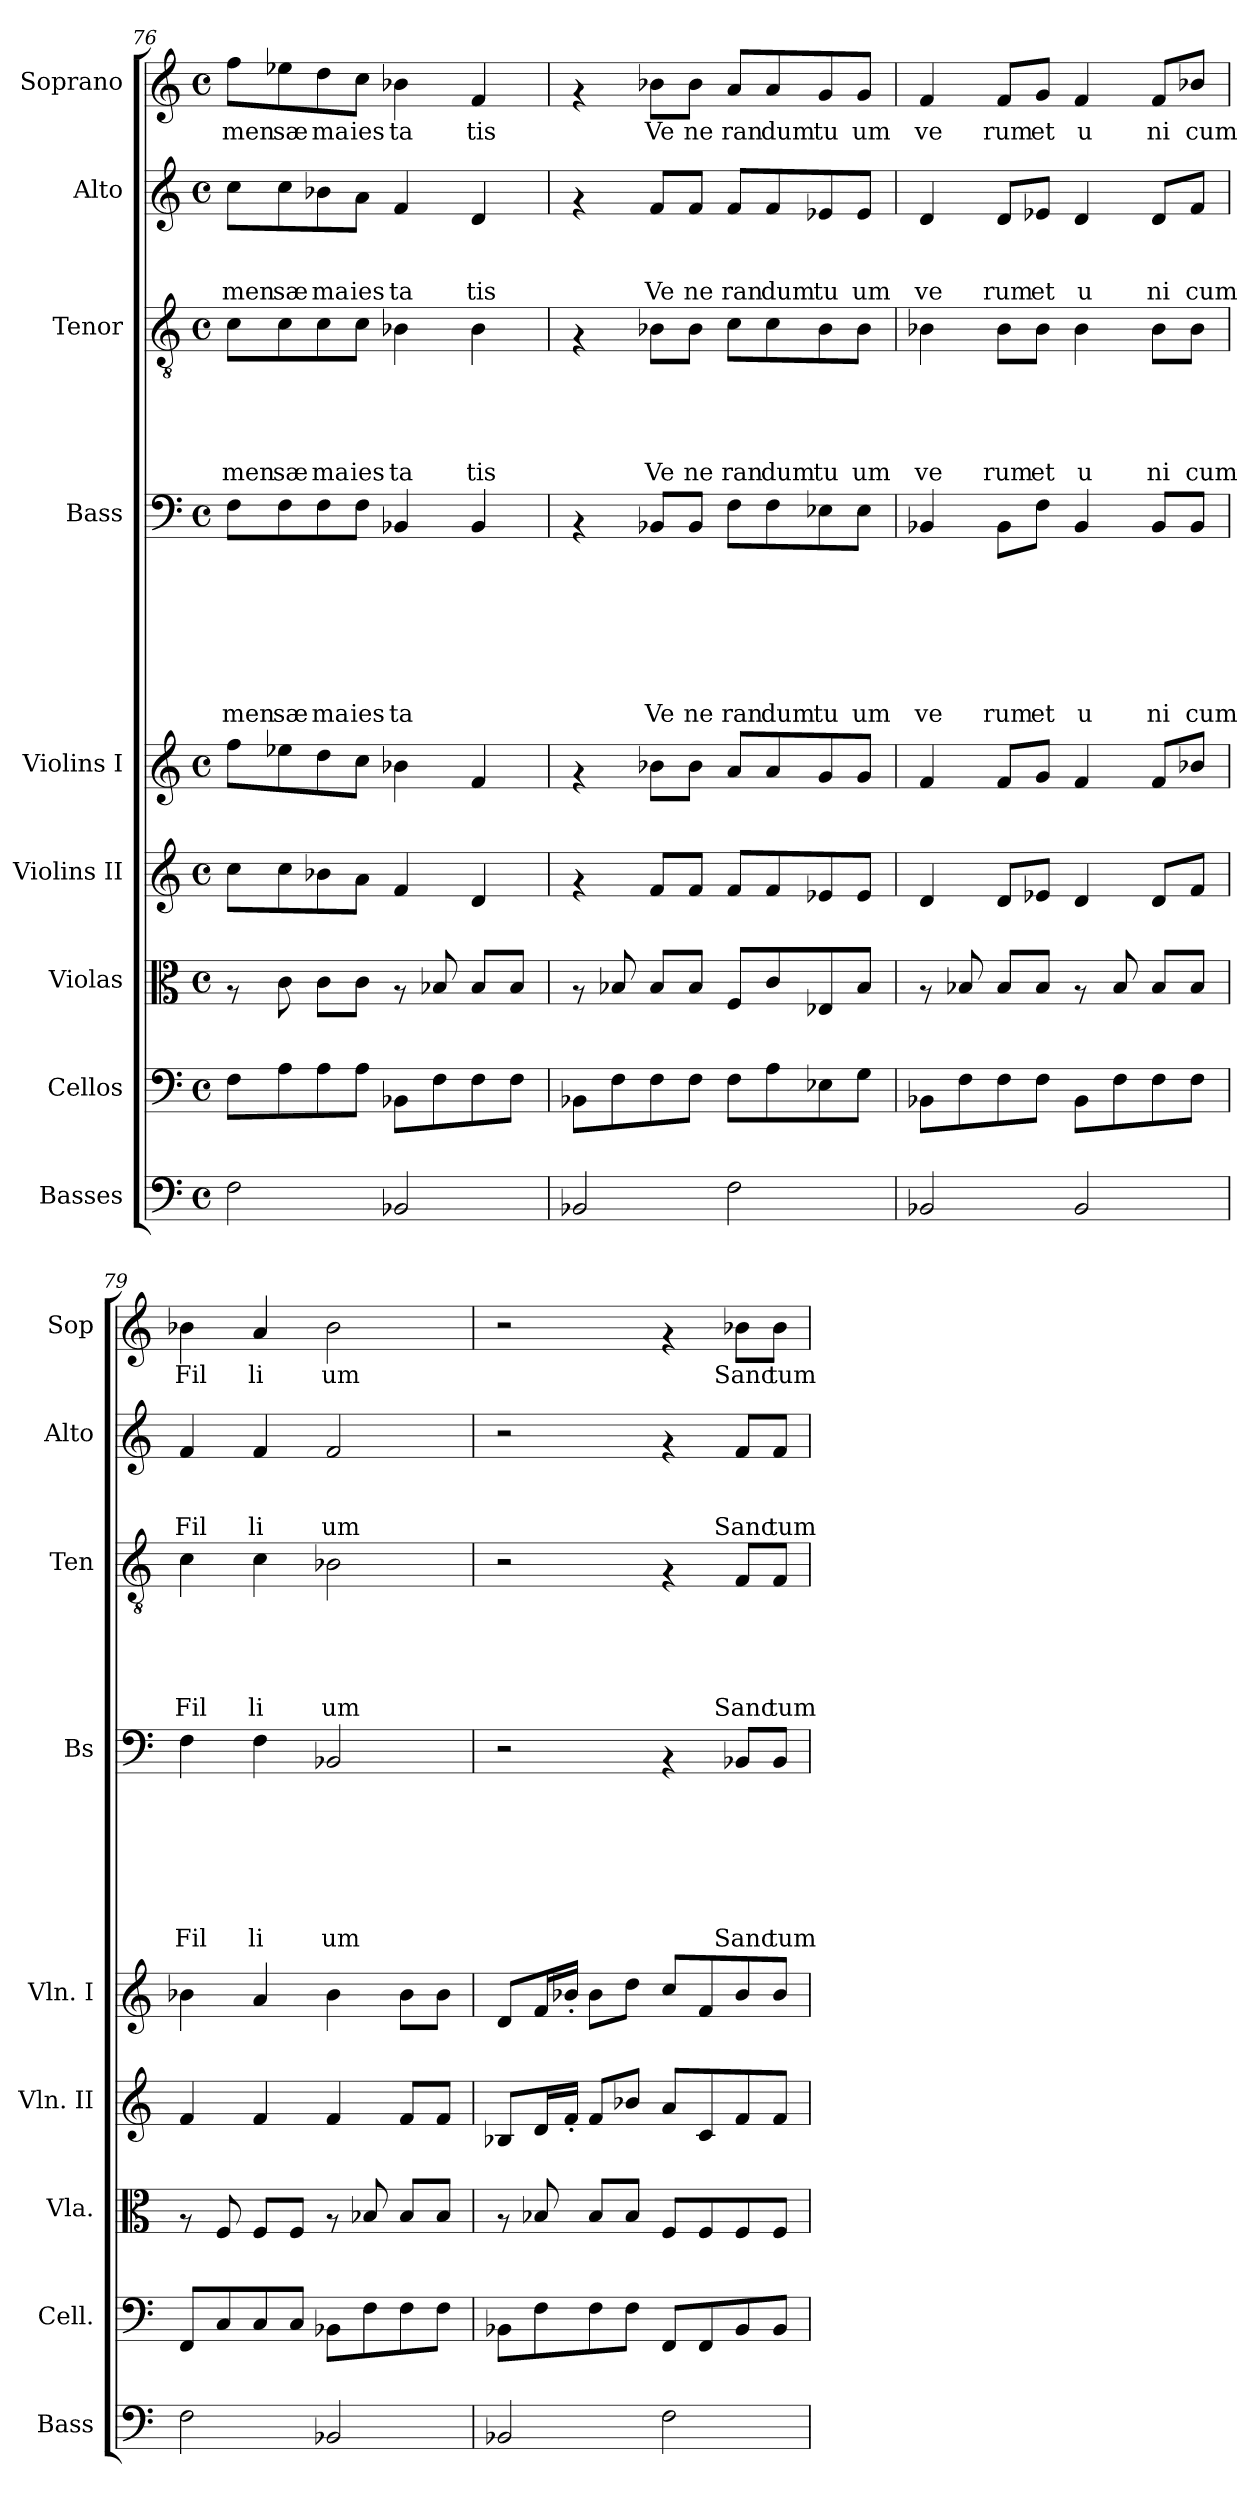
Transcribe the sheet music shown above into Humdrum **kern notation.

**kern	**kern	**kern	**kern	**kern	**kern	**text	**text	**text	**text	**text	**text	**text	**kern	**text	**text	**text	**text	**text	**kern	**text	**text	**text	**kern	**text
*part9	*part8	*part7	*part6	*part5	*part4	*part4	*part4	*part4	*part4	*part4	*part4	*part4	*part3	*part3	*part3	*part3	*part3	*part3	*part2	*part2	*part2	*part2	*part1	*part1
*staff9	*staff8	*staff7	*staff6	*staff5	*staff4	*staff4	*staff4	*staff4	*staff4	*staff4	*staff4	*staff4	*staff3	*staff3	*staff3	*staff3	*staff3	*staff3	*staff2	*staff2	*staff2	*staff2	*staff1	*staff1
*I"Basses	*I"Cellos	*I"Violas	*I"Violins II	*I"Violins I	*I"Bass	*	*	*	*	*	*	*	*I"Tenor	*	*	*	*	*	*I"Alto	*	*	*	*I"Soprano	*
*I'Bass	*I'Cell.	*I'Vla.	*I'Vln. II	*I'Vln. I	*I'Bs	*	*	*	*	*	*	*	*I'Ten	*	*	*	*	*	*I'Alto	*	*	*	*I'Sop	*
*clefF4	*clefF4	*clefC3	*clefG2	*clefG2	*clefF4	*	*	*	*	*	*	*	*clefGv2	*	*	*	*	*	*clefG2	*	*	*	*clefG2	*
*ITrd7c12	*	*	*	*	*	*	*	*	*	*	*	*	*	*	*	*	*	*	*	*	*	*	*	*
*k[]	*k[]	*k[]	*k[]	*k[]	*k[]	*	*	*	*	*	*	*	*k[]	*	*	*	*	*	*k[]	*	*	*	*k[]	*
*C:	*C:	*C:	*C:	*C:	*C:	*	*	*	*	*	*	*	*C:	*	*	*	*	*	*C:	*	*	*	*C:	*
*M4/4	*M4/4	*M4/4	*M4/4	*M4/4	*M4/4	*	*	*	*	*	*	*	*M4/4	*	*	*	*	*	*M4/4	*	*	*	*M4/4	*
*met(c)	*met(c)	*met(c)	*met(c)	*met(c)	*met(c)	*	*	*	*	*	*	*	*met(c)	*	*	*	*	*	*met(c)	*	*	*	*met(c)	*
=76	=76	=76	=76	=76	=76	=76	=76	=76	=76	=76	=76	=76	=76	=76	=76	=76	=76	=76	=76	=76	=76	=76	=76	=76
!	!	!	!	!	!	!	!	!	!	!	!	!LO:LY:b	!	!	!	!	!	!LO:LY:b	!	!	!	!LO:LY:b	!	!LO:LY:b
2FF\	8F\L	8rG	8cc\L	8ff\L	8F\L	.	.	.	.	.	.	men	8c\L	.	.	.	.	men	8cc\L	.	.	men	8ff\L	men
!	!	!	!	!	!	!	!	!	!	!	!	!LO:LY:b	!	!	!	!	!	!LO:LY:b	!	!	!	!LO:LY:b	!	!LO:LY:b
.	8A\	8c\	8cc\	8ee-X\	8F\	.	.	.	.	.	.	sæ	8c\	.	.	.	.	sæ	8cc\	.	.	sæ	8ee-X\	sæ
!	!	!	!	!	!	!	!	!	!	!	!	!LO:LY:b	!	!	!	!	!	!LO:LY:b	!	!	!	!LO:LY:b	!	!LO:LY:b
.	8A\	8c\L	8b-X\	8dd\	8F\	.	.	.	.	.	.	ma	8c\	.	.	.	.	ma	8b-X\	.	.	ma	8dd\	ma
!	!	!	!	!	!	!	!	!	!	!	!	!LO:LY:b	!	!	!	!	!	!LO:LY:b	!	!	!	!LO:LY:b	!	!LO:LY:b
.	8A\J	8c\J	8a\J	8cc\J	8F\J	.	.	.	.	.	.	ies	8c\J	.	.	.	.	ies	8a\J	.	.	ies	8cc\J	ies
!	!	!	!	!	!	!	!	!	!	!	!	!LO:LY:b	!	!	!	!	!	!LO:LY:b	!	!	!	!LO:LY:b	!	!LO:LY:b
2BBB-X/	8BB-X\L	8rG	4f/	4b-X\	4BB-X/	.	.	.	.	.	.	ta	4B-X\	.	.	.	.	ta	4f/	.	.	ta	4b-X\	ta
.	8F\	8B-X/	.	.	.	.	.	.	.	.	.	.	.	.	.	.	.	.	.	.	.	.	.	.
!	!	!	!	!	!	!	!	!	!	!	!	!	!	!	!	!	!	!LO:LY:b	!	!	!	!LO:LY:b	!	!LO:LY:b
.	8F\	8B-/L	4d/	4f/	4BB-/	.	.	.	.	.	.	.	4B-\	.	.	.	.	tis	4d/	.	.	tis	4f/	tis
.	8F\J	8B-/J	.	.	.	.	.	.	.	.	.	.	.	.	.	.	.	.	.	.	.	.	.	.
!!LO:LB:g=z
=77	=77	=77	=77	=77	=77	=77	=77	=77	=77	=77	=77	=77	=77	=77	=77	=77	=77	=77	=77	=77	=77	=77	=77	=77
2BBB-X/	8BB-X\L	8rG	4rf	4rf	4rAA	.	.	.	.	.	.	.	4rF	.	.	.	.	.	4rf	.	.	.	4rf	.
.	8F\	8B-X/	.	.	.	.	.	.	.	.	.	.	.	.	.	.	.	.	.	.	.	.	.	.
!	!	!	!	!	!	!	!	!	!	!	!	!LO:LY:b	!	!	!	!	!	!LO:LY:b	!	!	!	!LO:LY:b	!	!LO:LY:b
.	8F\	8B-/L	8f/L	8b-X\L	8BB-X/L	.	.	.	.	.	.	Ve	8B-X\L	.	.	.	.	Ve	8f/L	.	.	Ve	8b-X\L	Ve
!	!	!	!	!	!	!	!	!	!	!	!	!LO:LY:b	!	!	!	!	!	!LO:LY:b	!	!	!	!LO:LY:b	!	!LO:LY:b
.	8F\J	8B-/J	8f/J	8b-\J	8BB-/J	.	.	.	.	.	.	ne	8B-\J	.	.	.	.	ne	8f/J	.	.	ne	8b-\J	ne
!	!	!	!	!	!	!	!	!	!	!	!	!LO:LY:b	!	!	!	!	!	!LO:LY:b	!	!	!	!LO:LY:b	!	!LO:LY:b
2FF\	8F\L	8F/L	8f/L	8a/L	8F\L	.	.	.	.	.	.	ran	8c\L	.	.	.	.	ran	8f/L	.	.	ran	8a/L	ran
!	!	!	!	!	!	!	!	!	!	!	!	!LO:LY:b	!	!	!	!	!	!LO:LY:b	!	!	!	!LO:LY:b	!	!LO:LY:b
.	8A\	8c/	8f/	8a/	8F\	.	.	.	.	.	.	dum	8c\	.	.	.	.	dum	8f/	.	.	dum	8a/	dum
!	!	!	!	!	!	!	!	!	!	!	!	!LO:LY:b	!	!	!	!	!	!LO:LY:b	!	!	!	!LO:LY:b	!	!LO:LY:b
.	8E-X\	8E-X/	8e-X/	8g/	8E-X\	.	.	.	.	.	.	tu	8B-\	.	.	.	.	tu	8e-X/	.	.	tu	8g/	tu
!	!	!	!	!	!	!	!	!	!	!	!	!LO:LY:b	!	!	!	!	!	!LO:LY:b	!	!	!	!LO:LY:b	!	!LO:LY:b
.	8G\J	8B-/J	8e-/J	8g/J	8E-\J	.	.	.	.	.	.	um	8B-\J	.	.	.	.	um	8e-/J	.	.	um	8g/J	um
=78	=78	=78	=78	=78	=78	=78	=78	=78	=78	=78	=78	=78	=78	=78	=78	=78	=78	=78	=78	=78	=78	=78	=78	=78
!	!	!	!	!	!	!	!	!	!	!	!	!LO:LY:b	!	!	!	!	!	!LO:LY:b	!	!	!	!LO:LY:b	!	!LO:LY:b
2BBB-X/	8BB-X\L	8rG	4d/	4f/	4BB-X/	.	.	.	.	.	.	ve	4B-X\	.	.	.	.	ve	4d/	.	.	ve	4f/	ve
.	8F\	8B-X/	.	.	.	.	.	.	.	.	.	.	.	.	.	.	.	.	.	.	.	.	.	.
!	!	!	!	!	!	!	!	!	!	!	!	!LO:LY:b	!	!	!	!	!	!LO:LY:b	!	!	!	!LO:LY:b	!	!LO:LY:b
.	8F\	8B-/L	8d/L	8f/L	8BB-\L	.	.	.	.	.	.	rum	8B-\L	.	.	.	.	rum	8d/L	.	.	rum	8f/L	rum
!	!	!	!	!	!	!	!	!	!	!	!	!LO:LY:b	!	!	!	!	!	!LO:LY:b	!	!	!	!LO:LY:b	!	!LO:LY:b
.	8F\J	8B-/J	8e-X/J	8g/J	8F\J	.	.	.	.	.	.	et	8B-\J	.	.	.	.	et	8e-X/J	.	.	et	8g/J	et
!	!	!	!	!	!	!	!	!	!	!	!	!LO:LY:b	!	!	!	!	!	!LO:LY:b	!	!	!	!LO:LY:b	!	!LO:LY:b
2BBB-/	8BB-\L	8rG	4d/	4f/	4BB-/	.	.	.	.	.	.	u	4B-\	.	.	.	.	u	4d/	.	.	u	4f/	u
.	8F\	8B-/	.	.	.	.	.	.	.	.	.	.	.	.	.	.	.	.	.	.	.	.	.	.
!	!	!	!	!	!	!	!	!	!	!	!	!LO:LY:b	!	!	!	!	!	!LO:LY:b	!	!	!	!LO:LY:b	!	!LO:LY:b
.	8F\	8B-/L	8d/L	8f/L	8BB-/L	.	.	.	.	.	.	ni	8B-\L	.	.	.	.	ni	8d/L	.	.	ni	8f/L	ni
!	!	!	!	!	!	!	!	!	!	!	!	!LO:LY:b	!	!	!	!	!	!LO:LY:b	!	!	!	!LO:LY:b	!	!LO:LY:b
.	8F\J	8B-/J	8f/J	8b-X/J	8BB-/J	.	.	.	.	.	.	cum	8B-\J	.	.	.	.	cum	8f/J	.	.	cum	8b-X/J	cum
=79	=79	=79	=79	=79	=79	=79	=79	=79	=79	=79	=79	=79	=79	=79	=79	=79	=79	=79	=79	=79	=79	=79	=79	=79
!	!	!	!	!	!	!	!	!	!	!	!	!LO:LY:b	!	!	!	!	!	!LO:LY:b	!	!	!	!LO:LY:b	!	!LO:LY:b
2FF\	8FF/L	8rG	4f/	4b-X\	4F\	.	.	.	.	.	.	Fil	4c\	.	.	.	.	Fil	4f/	.	.	Fil	4b-X\	Fil
.	8C/	8F/	.	.	.	.	.	.	.	.	.	.	.	.	.	.	.	.	.	.	.	.	.	.
!	!	!	!	!	!	!	!	!	!	!	!	!LO:LY:b	!	!	!	!	!	!LO:LY:b	!	!	!	!LO:LY:b	!	!LO:LY:b
.	8C/	8F/L	4f/	4a/	4F\	.	.	.	.	.	.	li	4c\	.	.	.	.	li	4f/	.	.	li	4a/	li
.	8C/J	8F/J	.	.	.	.	.	.	.	.	.	.	.	.	.	.	.	.	.	.	.	.	.	.
!	!	!	!	!	!	!	!	!	!	!	!	!LO:LY:b	!	!	!	!	!	!LO:LY:b	!	!	!	!LO:LY:b	!	!LO:LY:b
2BBB-X/	8BB-X\L	8rG	4f/	4b-\	2BB-X/	.	.	.	.	.	.	um	2B-X\	.	.	.	.	um	2f/	.	.	um	2b-\	um
.	8F\	8B-X/	.	.	.	.	.	.	.	.	.	.	.	.	.	.	.	.	.	.	.	.	.	.
.	8F\	8B-/L	8f/L	8b-\L	.	.	.	.	.	.	.	.	.	.	.	.	.	.	.	.	.	.	.	.
.	8F\J	8B-/J	8f/J	8b-\J	.	.	.	.	.	.	.	.	.	.	.	.	.	.	.	.	.	.	.	.
=80	=80	=80	=80	=80	=80	=80	=80	=80	=80	=80	=80	=80	=80	=80	=80	=80	=80	=80	=80	=80	=80	=80	=80	=80
2BBB-X/	8BB-X\L	8rG	8B-X/L	8d/L	2r	.	.	.	.	.	.	.	2r	.	.	.	.	.	2r	.	.	.	2r	.
.	8F\	8B-X/	16d/L	16f/L	.	.	.	.	.	.	.	.	.	.	.	.	.	.	.	.	.	.	.	.
.	.	.	16f'</JJ	16b-X'</JJ	.	.	.	.	.	.	.	.	.	.	.	.	.	.	.	.	.	.	.	.
.	8F\	8B-/L	8f/L	8b-\L	.	.	.	.	.	.	.	.	.	.	.	.	.	.	.	.	.	.	.	.
.	8F\J	8B-/J	8b-X/J	8dd\J	.	.	.	.	.	.	.	.	.	.	.	.	.	.	.	.	.	.	.	.
2FF\	8FF/L	8F/L	8a/L	8cc/L	4rAA	.	.	.	.	.	.	.	4rF	.	.	.	.	.	4rf	.	.	.	4rf	.
.	8FF/	8F/	8c/	8f/	.	.	.	.	.	.	.	.	.	.	.	.	.	.	.	.	.	.	.	.
!	!	!	!	!	!	!	!	!	!	!	!	!LO:LY:b	!	!	!	!	!	!LO:LY:b	!	!	!	!LO:LY:b	!	!LO:LY:b
.	8BB-/	8F/	8f/	8b-/	8BB-X/L	.	.	.	.	.	.	Sanc	8F/L	.	.	.	.	Sanc	8f/L	.	.	Sanc	8b-X\L	Sanc
!	!	!	!	!	!	!	!	!	!	!	!	!LO:LY:b	!	!	!	!	!	!LO:LY:b	!	!	!	!LO:LY:b	!	!LO:LY:b
.	8BB-/J	8F/J	8f/J	8b-/J	8BB-/J	.	.	.	.	.	.	tum	8F/J	.	.	.	.	tum	8f/J	.	.	tum	8b-\J	tum
=	=	=	=	=	=	=	=	=	=	=	=	=	=	=	=	=	=	=	=	=	=	=	=	=
*-	*-	*-	*-	*-	*-	*-	*-	*-	*-	*-	*-	*-	*-	*-	*-	*-	*-	*-	*-	*-	*-	*-	*-	*-
